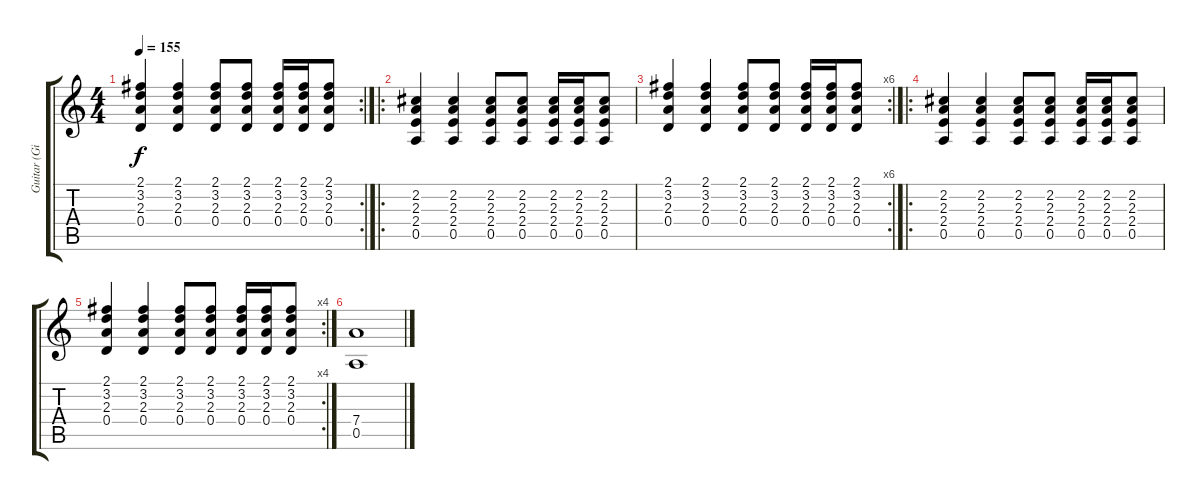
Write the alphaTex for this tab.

\track ("Guitar (Gillian Gilbert)" "Guitar (Gi") {instrument electricguitarclean}
\staff {score tabs}
\tuning (E4 B3 G3 D3 A2 E2) {hide}
\rc 2
\ts (4 4)
\tempo 155
\clef g2
\ks c
(2.1 3.2 2.3 0.4).4{dy f} (2.1 3.2 2.3 0.4).4 (2.1 3.2 2.3 0.4).8 (2.1 3.2 2.3 0.4).8 (2.1 3.2 2.3 0.4).16 (2.1 3.2 2.3 0.4).16 (2.1 3.2 2.3 0.4).8 |
\ro
(2.2 2.3 2.4 0.5).4 (2.2 2.3 2.4 0.5).4 (2.2 2.3 2.4 0.5).8 (2.2 2.3 2.4 0.5).8 (2.2 2.3 2.4 0.5).16 (2.2 2.3 2.4 0.5).16 (2.2 2.3 2.4 0.5).8 |
\rc 6
(2.1 3.2 2.3 0.4).4 (2.1 3.2 2.3 0.4).4 (2.1 3.2 2.3 0.4).8 (2.1 3.2 2.3 0.4).8 (2.1 3.2 2.3 0.4).16 (2.1 3.2 2.3 0.4).16 (2.1 3.2 2.3 0.4).8 |
\ro
(2.2 2.3 2.4 0.5).4 (2.2 2.3 2.4 0.5).4 (2.2 2.3 2.4 0.5).8 (2.2 2.3 2.4 0.5).8 (2.2 2.3 2.4 0.5).16 (2.2 2.3 2.4 0.5).16 (2.2 2.3 2.4 0.5).8 |
\rc 4
(2.1 3.2 2.3 0.4).4 (2.1 3.2 2.3 0.4).4 (2.1 3.2 2.3 0.4).8 (2.1 3.2 2.3 0.4).8 (2.1 3.2 2.3 0.4).16 (2.1 3.2 2.3 0.4).16 (2.1 3.2 2.3 0.4).8 |
(7.4 0.5).1
